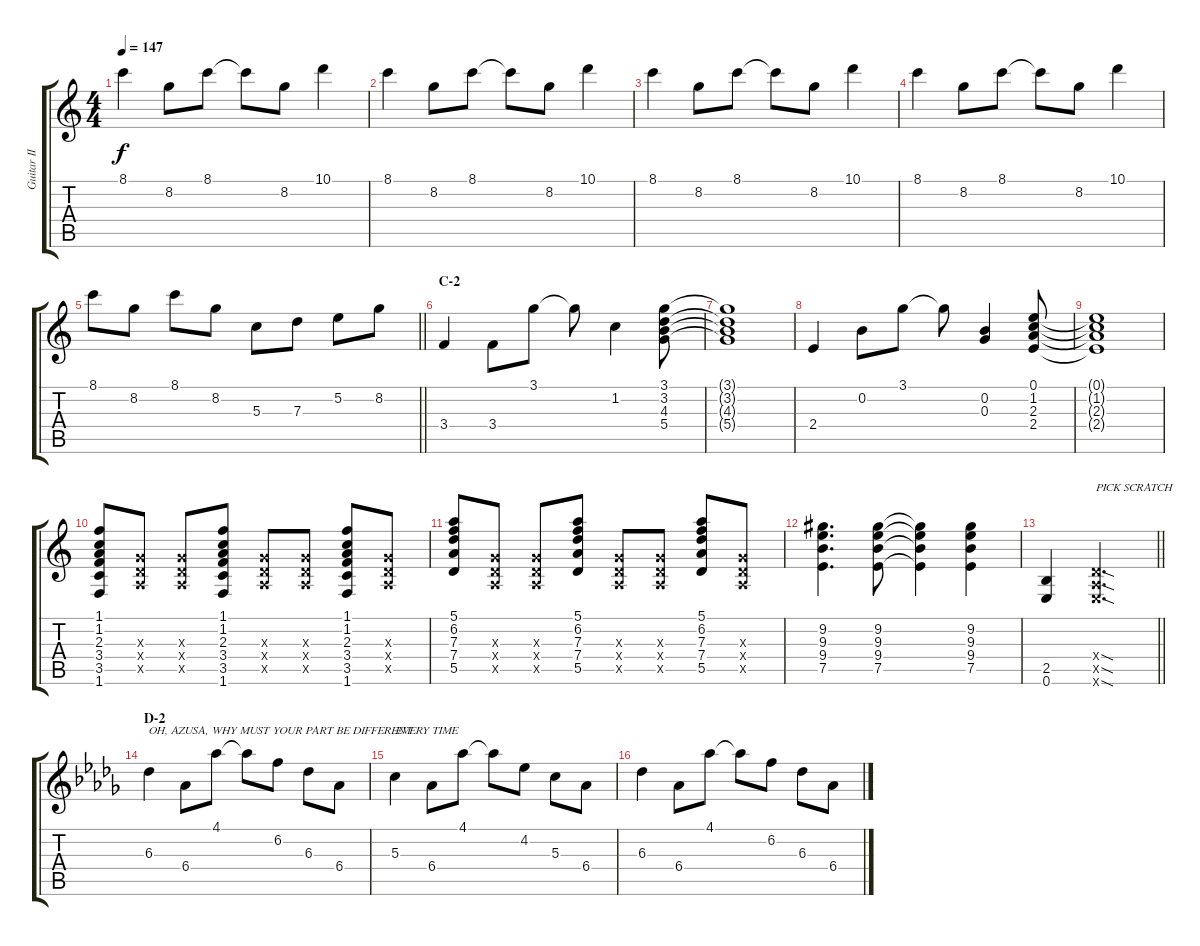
\track ("Guitar II (Nakano Azusa)" "Guitar II ") {instrument distortionguitar}
\staff {score tabs}
\tuning (E4 B3 G3 D3 A2 E2) {hide}
\ts (4 4)
\tempo 147
\clef g2
\ks c
8.1.4{dy f} 8.2.8 8.1.8 8.1{t}.8 8.2.8 10.1.4 |
8.1.4 8.2.8 8.1.8 8.1{t}.8 8.2.8 10.1.4 |
8.1.4 8.2.8 8.1.8 8.1{t}.8 8.2.8 10.1.4 |
8.1.4 8.2.8 8.1.8 8.1{t}.8 8.2.8 10.1.4 |
\barLineRight lightlight
8.1.8 8.2.8 8.1.8 8.2.8 5.3.8 7.3.8 5.2.8 8.2.8 |
\section ("" "C-2")
3.4.4 3.4.8 3.1.8 3.1{t}.8 1.2.4 (3.1 3.2 4.3 5.4).8 |
(3.1{t} 3.2{t} 4.3{t} 5.4{t}).1 |
2.4.4 0.2.8 3.1.8 3.1{t}.8 (0.2 0.3).4 (0.1 1.2 2.3 2.4).8 |
(0.1{t} 1.2{t} 2.3{t} 2.4{t}).1 |
(1.1 1.2 2.3 3.4 3.5 1.6).8 (0.3{x} 0.4{x} 0.5{x}).8 (0.3{x} 0.4{x} 0.5{x}).8 (1.1 1.2 2.3 3.4 3.5 1.6).8 (0.3{x} 0.4{x} 0.5{x}).8 (0.3{x} 0.4{x} 0.5{x}).8 (1.1 1.2 2.3 3.4 3.5 1.6).8 (0.3{x} 0.4{x} 0.5{x}).8 |
(5.1 6.2 7.3 7.4 5.5).8 (0.3{x} 0.4{x} 0.5{x}).8 (0.3{x} 0.4{x} 0.5{x}).8 (5.1 6.2 7.3 7.4 5.5).8 (0.3{x} 0.4{x} 0.5{x}).8 (0.3{x} 0.4{x} 0.5{x}).8 (5.1 6.2 7.3 7.4 5.5).8 (0.3{x} 0.4{x} 0.5{x}).8 |
(9.2 9.3 9.4 7.5).4{d} (9.2 9.3 9.4 7.5).8 (9.2{t} 9.3{t} 9.4{t} 7.5{t}).4 (9.2 9.3 9.4 7.5).4 |
\barLineRight lightlight
(2.5 0.6).4 (0.4{sod x} 0.5{sod x} 0.6{sod x}).2{d txt "PICK SCRATCH"} |
\section ("" "D-2")
\ks db
6.3.4{txt "OH, AZUSA, WHY MUST YOUR PART BE DIFFERENT"} 6.4.8 4.1.8 4.1{t}.8 6.2.8 6.3.8 6.4.8 |
5.3.4{txt "EVERY TIME"} 6.4.8 4.1.8 4.1{t}.8 4.2.8 5.3.8 6.4.8 |
6.3.4 6.4.8 4.1.8 4.1{t}.8 6.2.8 6.3.8 6.4.8
